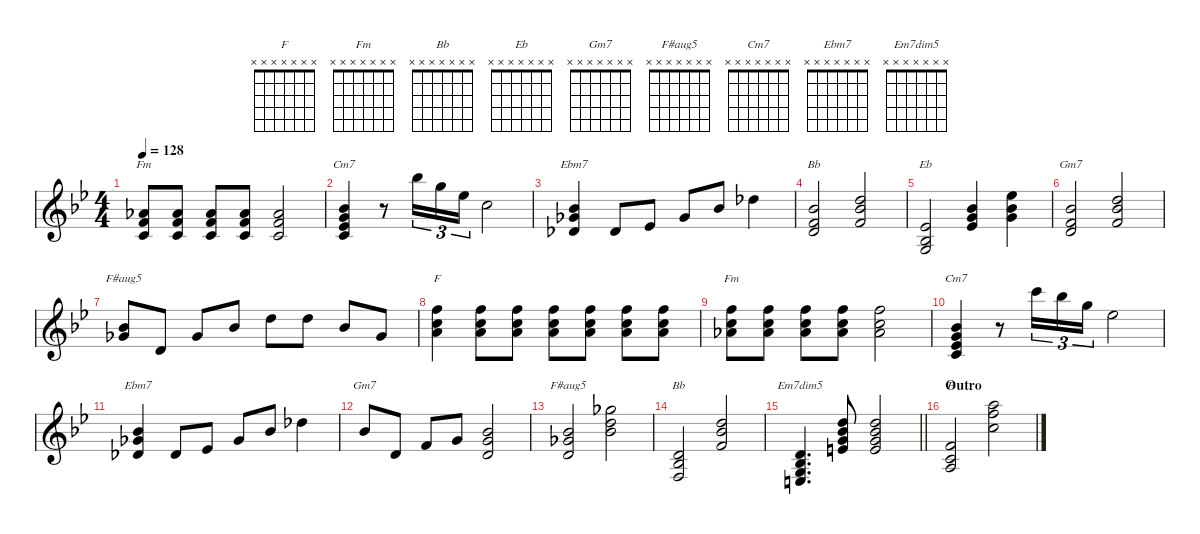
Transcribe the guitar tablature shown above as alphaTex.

\defaultSystemsLayout 4
\hideDynamics
\bracketExtendMode nobrackets
\singleTrackTrackNamePolicy hidden
\multiTrackTrackNamePolicy hidden
\firstSystemTrackNameMode fullname
\firstSystemTrackNameOrientation horizontal
\otherSystemsTrackNameOrientation horizontal
\track ("Piano" "pno.") {defaultSystemsLayout 4 instrument acousticgrandpiano}
\staff {score}
\tuning (E4 B3 G3 D3 A2 E2 B1)
\chord ("F" x x x x x x x)
\chord ("Fm" x x x x x x x)
\chord ("Bb" x x x x x x x)
\chord ("Eb" x x x x x x x)
\chord ("Gm7" x x x x x x x)
\chord ("F#aug5" x x x x x x x)
\chord ("Cm7" x x x x x x x)
\chord ("Ebm7" x x x x x x x)
\chord ("Em7dim5" x x x x x x x)
\ts (4 4)
\tempo 128
\clef g2
\ks bb
(13.3{acc b} 15.4{acc forcenatural} 15.5{acc forcenatural}).8{ch "Fm" dy f beam Up} (13.3{acc b} 15.4{acc forcenatural} 15.5{acc forcenatural}).8{beam Up} (13.3{acc b} 15.4{acc forcenatural} 15.5{acc forcenatural}).8{beam Up} (13.3{acc b} 15.4{acc forcenatural} 15.5{acc forcenatural}).8{beam Up} (13.3{acc b} 15.4{acc forcenatural} 15.5{acc forcenatural}).2{beam Up} |
(15.3{acc b} 17.4{acc forcenatural} 18.5{acc b} 20.6{acc forcenatural}).4{ch "Cm7" beam Up} r.8{beam Up} 18.1{acc b}.16{tu (3 2) beam Down} 15.1{acc forcenatural}.16{tu (3 2) beam Down} 16.2{acc b}.16{tu (3 2) beam Down} 13.2{acc forcenatural}.2{beam Down} |
(25.5{acc b} 26.6{acc b} 26.7{acc b}).4{ch "Ebm7" beam Up} 26.7{acc b}.8{beam Up} 13.4{acc b}.8{beam Up} 16.4{acc b}.8{beam Up} 15.3{acc b}.8{beam Up} 14.2{acc b}.4{beam Down} |
(15.3{acc b} 15.4{acc forcenatural} 17.5{acc forcenatural}).2{ch "Bb" beam Up} (15.2{acc forcenatural} 15.3{acc b} 15.4{acc forcenatural}).2{beam Up} |
(18.5{acc b} 18.6{acc b} 20.7{acc forcenatural}).2{ch "Eb" beam Up} (15.3{acc b} 17.4{acc forcenatural} 18.5{acc b}).4{beam Up} (16.2{acc b} 15.3{acc b} 17.4{acc forcenatural}).4{beam Down} |
(15.3{acc b} 15.4{acc forcenatural} 17.5{acc forcenatural}).2{ch "Gm7" beam Up} (15.2{acc forcenatural} 15.3{acc b} 15.4{acc forcenatural}).2{beam Up} |
(25.5{acc b} 26.6{acc b}).8{ch "F#aug5" beam Up} 12.4{acc forcenatural}.8{beam Up} 16.4{acc b}.8{beam Up} 15.3{acc b}.8{beam Up} 15.2{acc forcenatural}.8{beam Down} 15.2{acc forcenatural}.8{beam Down} 15.3{acc b}.8{beam Up} 16.4{acc b}.8{beam Up} |
(13.1{acc forcenatural} 13.2{acc forcenatural} 14.3{acc forcenatural}).4{ch "F" beam Down} (13.1{acc forcenatural} 13.2{acc forcenatural} 14.3{acc forcenatural}).8{beam Down} (13.1{acc forcenatural} 13.2{acc forcenatural} 14.3{acc forcenatural}).8{beam Down} (13.1{acc forcenatural} 13.2{acc forcenatural} 14.3{acc forcenatural}).8{beam Down} (13.1{acc forcenatural} 13.2{acc forcenatural} 14.3{acc forcenatural}).8{beam Down} (13.1{acc forcenatural} 13.2{acc forcenatural} 14.3{acc forcenatural}).8{beam Down} (13.1{acc forcenatural} 13.2{acc forcenatural} 14.3{acc forcenatural}).8{beam Down} |
(13.1{acc forcenatural} 13.2{acc forcenatural} 13.3{acc b}).8{ch "Fm" beam Down} (13.1{acc forcenatural} 13.2{acc forcenatural} 13.3{acc b}).8{beam Down} (13.1{acc forcenatural} 13.2{acc forcenatural} 13.3{acc b}).8{beam Down} (13.1{acc forcenatural} 13.2{acc forcenatural} 13.3{acc b}).8{beam Down} (13.1{acc forcenatural} 13.2{acc forcenatural} 13.3{acc b}).2{beam Down} |
(15.3{acc b} 17.4{acc forcenatural} 18.5{acc b} 20.6{acc forcenatural}).4{ch "Cm7" beam Up} r.8{beam Up} 20.1{acc forcenatural}.16{tu (3 2) beam Down} 18.1{acc b}.16{tu (3 2) beam Down} 20.2{acc forcenatural}.16{tu (3 2) beam Down} 16.2{acc b}.2{beam Down} |
(25.5{acc b} 26.6{acc b} 26.7{acc b}).4{ch "Ebm7" beam Up} 26.7{acc b}.8{beam Up} 13.4{acc b}.8{beam Up} 16.4{acc b}.8{beam Up} 15.3{acc b}.8{beam Up} 14.2{acc b}.4{beam Down} |
15.3{acc b}.8{ch "Gm7" beam Up} 12.4{acc forcenatural}.8{beam Up} 15.4{acc forcenatural}.8{beam Up} 12.3{acc forcenatural}.8{beam Up} (15.3{acc b} 17.4{acc forcenatural} 17.5{acc forcenatural}).2{beam Up} |
(20.4{acc b} 21.5{acc b} 22.6{acc forcenatural}).2{ch "F#aug5" beam Up} (14.1{acc b} 15.2{acc forcenatural} 15.3{acc b}).2{beam Down} |
(17.5{acc forcenatural} 18.6{acc b} 18.7{acc forcenatural}).2{ch "Bb" beam Up} (15.2{acc forcenatural} 15.3{acc b} 15.4{acc forcenatural}).2{beam Up} |
\barLineRight lightlight
(12.4{acc forcenatural} 13.5{acc b} 15.6{acc forcenatural} 17.7{acc forcenatural}).4{d ch "Em7dim5" beam Up} (15.2{acc forcenatural} 15.3{acc b} 17.4{acc forcenatural} 19.5{acc forcenatural}).8{beam Up} (15.2{acc forcenatural} 15.3{acc b} 17.4{acc forcenatural} 19.5{acc forcenatural}).2{beam Up} |
\section ("" "Outro")
(15.4{acc forcenatural} 15.5{acc forcenatural} 17.6{acc forcenatural}).2{ch "F" beam Up} (17.1{acc forcenatural} 18.2{acc forcenatural} 17.3{acc forcenatural}).2{beam Down}
